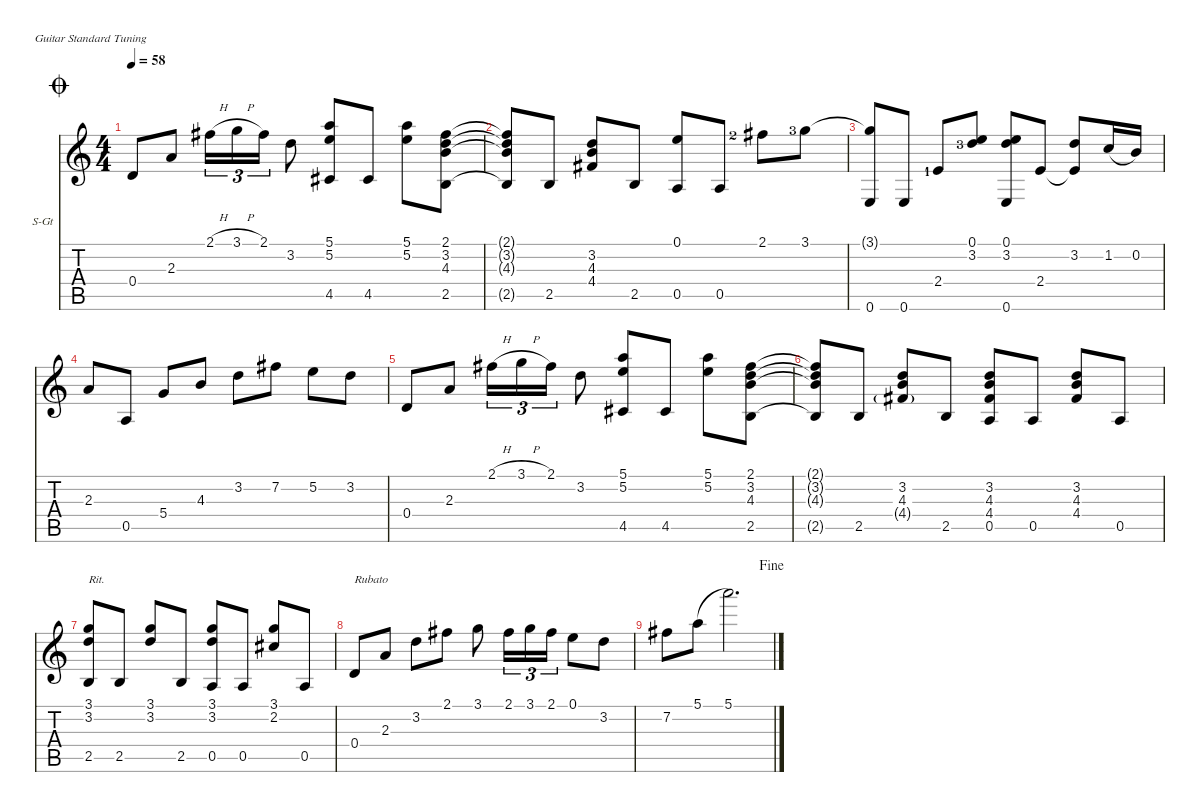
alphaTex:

\defaultSystemsLayout 4
\hideDynamics
\bracketExtendMode nobrackets
\firstSystemTrackNameOrientation horizontal
\otherSystemsTrackNameOrientation horizontal
\track ("Steel Guitar" "S-Gt") {instrument acousticguitarsteel}
\staff {score tabs}
\tuning (E4 B3 G3 D3 A2 E2)
\ts (4 4)
\jump coda
\tempo 58
\clef g2
\ks c
0.4.8{dy f} 2.3.8 2.1{h}.16{tu (3 2)} 3.1{h}.16{tu (3 2)} 2.1.16{tu (3 2)} 3.2.8 (5.2 5.1 4.5).8 4.5.8 (5.2 5.1).8{beam invert} (3.2 4.3 2.1 2.5).8 |
(3.2{t} 4.3{t} 2.1{t} 2.5{t}).8 2.5.8 (3.2 4.3 4.4).8 2.5.8 (0.5 0.1).8 0.5.8 2.1{lf 3}.8 3.1{lf 4}.8 |
(3.1{t} 0.6).8 0.6.8 2.4{lf 2}.8 (0.1 3.2{lf 4}).8 (0.1 3.2 0.6).8 2.4.8 (3.2 2.4{t}).8 1.2.16{legatoorigin} 0.2.16 |
2.3.8 0.5.8 5.4.8 4.3.8 3.2.8 7.2.8 5.2.8 3.2.8 |
0.4.8 2.3.8 2.1{h}.16{tu (3 2)} 3.1{h}.16{tu (3 2)} 2.1.16{tu (3 2)} 3.2.8 (5.2 5.1 4.5).8 4.5.8 (5.2 5.1).8{beam invert} (3.2 4.3 2.1 2.5).8 |
(3.2{t} 4.3{t} 2.1{t} 2.5{t}).8 2.5.8 (3.2 4.3 4.4{g}).8 2.5.8 (3.2 4.3 4.4 0.5).8 0.5.8 (3.2 4.3 4.4).8 0.5.8 |
(3.2 3.1 2.5).8{txt "Rit."} 2.5.8 (3.2 3.1).8 2.5.8 (3.2 3.1 0.5).8 0.5.8 (2.2 3.1).8 0.5.8 |
0.4.8{txt "Rubato"} 2.3.8 3.2.8 2.1.8 3.1.8 2.1.16{tu (3 2)} 3.1.16{tu (3 2)} 2.1.16{tu (3 2)} 0.1.8 3.2.8 |
\jump fine
7.2.8 5.1.8{legatoorigin} 5.1.2{d ot 8vb}
